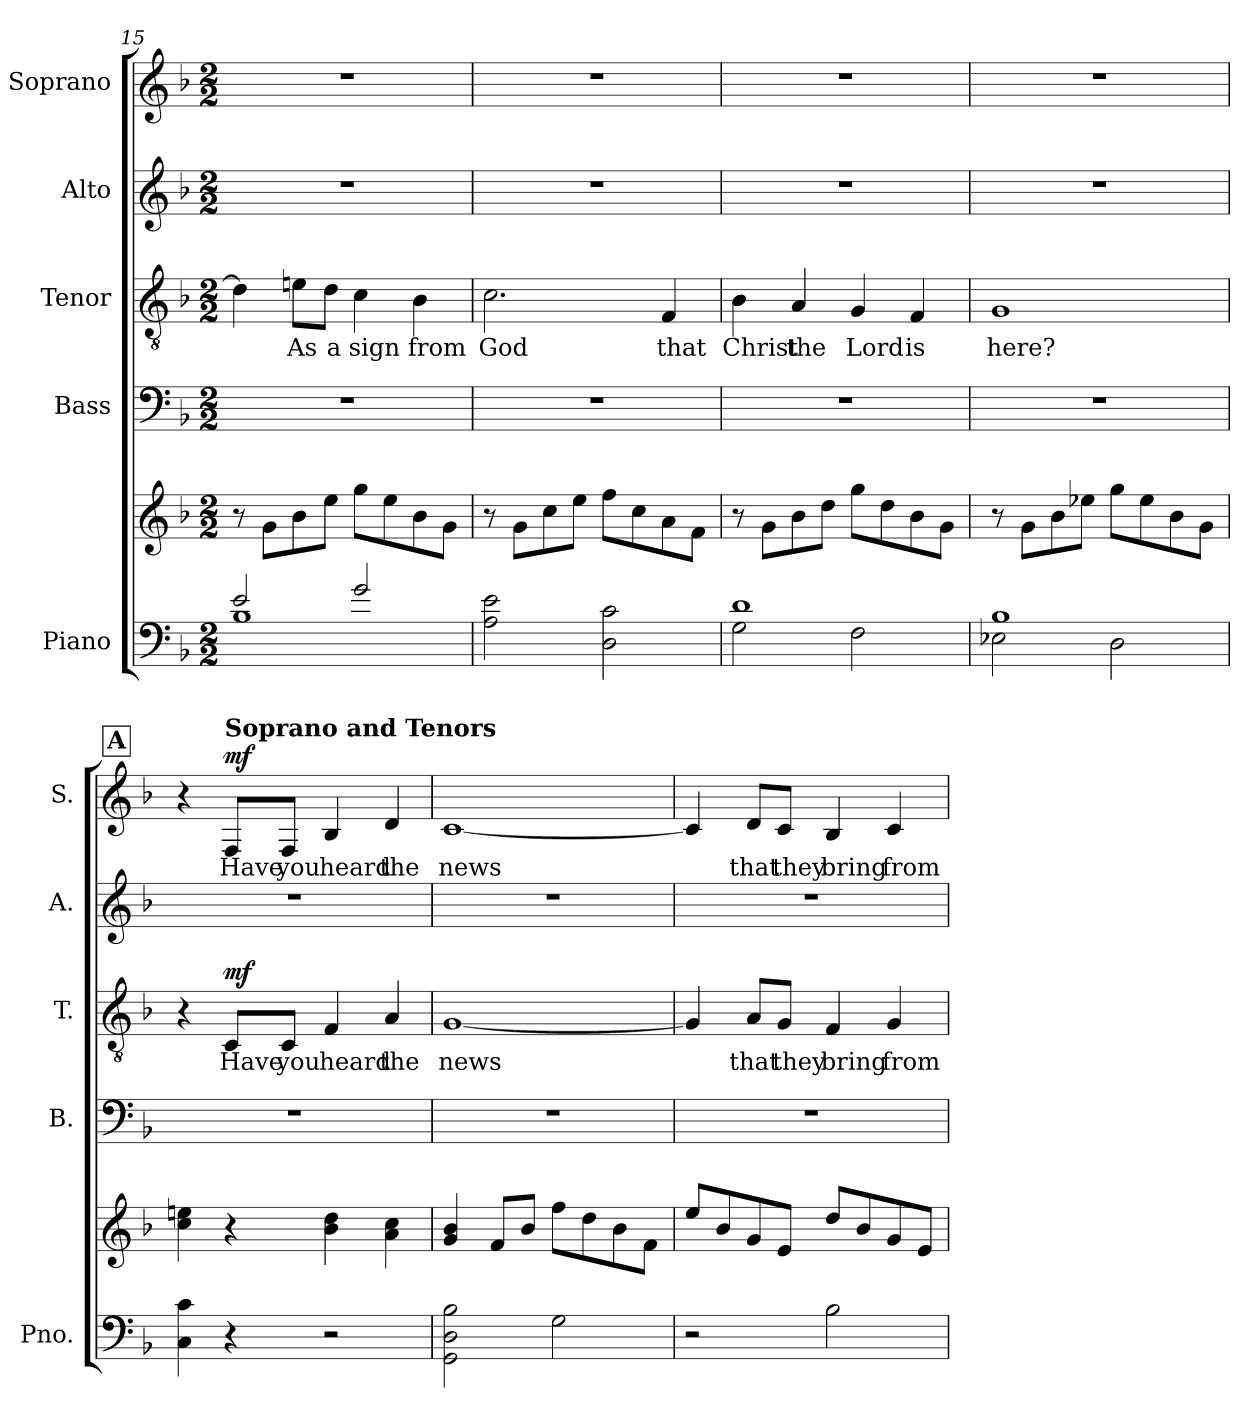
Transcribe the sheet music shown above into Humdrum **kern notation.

**kern	**kern	**kern	**kern	**text	**dynam	**kern	**kern	**text	**dynam
*part5	*part5	*part4	*part3	*part3	*part3	*part2	*part1	*part1	*part1
*staff6	*staff5	*staff4	*staff3	*staff3	*staff3	*staff2	*staff1	*staff1	*staff1
*I"Piano	*	*I"Bass	*I"Tenor	*	*	*I"Alto	*I"Soprano	*	*
*I'Pno.	*	*I'B.	*I'T.	*	*	*I'A.	*I'S.	*	*
!!LO:PB:g=z
*clefF4	*clefG2	*clefF4	*clefGv2	*	*	*clefG2	*clefG2	*	*
*	*	*	*	*	*	*	*ITrd-4c-7	*	*
*k[b-]	*k[b-]	*k[b-]	*k[b-]	*	*	*k[b-]	*k[]	*	*
*M2/2	*M2/2	*M2/2	*M2/2	*	*	*M2/2	*M2/2	*	*
=15	=15	=15	=15	=15	=15	=15	=15	=15	=15
*^	*	*	*	*	*	*	*	*	*
2e/	1B-	8r	1r	4d\]	.	.	1r	1r	.	.
.	.	8g\L	.	.	.	.	.	.	.	.
.	.	8b-\	.	8en\L	As	.	.	.	.	.
.	.	8ee\J	.	8d\J	a	.	.	.	.	.
2g/	.	8gg\L	.	4c\	sign	.	.	.	.	.
.	.	8ee\	.	.	.	.	.	.	.	.
.	.	8b-\	.	4B-\	from	.	.	.	.	.
.	.	8g\J	.	.	.	.	.	.	.	.
*v	*v	*	*	*	*	*	*	*	*	*
=16	=16	=16	=16	=16	=16	=16	=16	=16	=16
2A\ 2e\	8r	1r	2.c\	God	.	1r	1r	.	.
.	8g\L	.	.	.	.	.	.	.	.
.	8cc\	.	.	.	.	.	.	.	.
.	8ee\J	.	.	.	.	.	.	.	.
2D\ 2c\	8ff\L	.	.	.	.	.	.	.	.
.	8cc\	.	.	.	.	.	.	.	.
.	8a\	.	4F/	that	.	.	.	.	.
.	8f\J	.	.	.	.	.	.	.	.
=17	=17	=17	=17	=17	=17	=17	=17	=17	=17
*^	*	*	*	*	*	*	*	*	*
1d	2G\	8r	1r	4B-\	Christ	.	1r	1r	.	.
.	.	8g\L	.	.	.	.	.	.	.	.
.	.	8b-\	.	4A/	the	.	.	.	.	.
.	.	8dd\J	.	.	.	.	.	.	.	.
.	2F\	8gg\L	.	4G/	Lord	.	.	.	.	.
.	.	8dd\	.	.	.	.	.	.	.	.
.	.	8b-\	.	4F/	is	.	.	.	.	.
.	.	8g\J	.	.	.	.	.	.	.	.
=18	=18	=18	=18	=18	=18	=18	=18	=18	=18	=18
1B-	2E-X\	8r	1r	1G	here?	.	1r	1r	.	.
.	.	8g\L	.	.	.	.	.	.	.	.
.	.	8b-\	.	.	.	.	.	.	.	.
.	.	8ee-X\J	.	.	.	.	.	.	.	.
.	2D\	8gg\L	.	.	.	.	.	.	.	.
.	.	8ee-\	.	.	.	.	.	.	.	.
.	.	8b-\	.	.	.	.	.	.	.	.
.	.	8g\J	.	.	.	.	.	.	.	.
*v	*v	*	*	*	*	*	*	*	*	*
!!LO:LB:g=z
!!LO:REH:place=s1:a:B:fs=16:t=A
=19	=19	=19	=19	=19	=19	=19	=19	=19	=19
4C\ 4c\	4cc\ 4een\	1r	4r	.	.	1r	4r	.	.
!	!	!	!	!	!	!	!LO:TX:a:B:t=Soprano and Tenors	!	!
!	!	!	!	!	!LO:DY:a	!	!	!	!LO:DY:a
4r	4r	.	8C/L	Have	mf	.	8ci/L	Have	mf
.	.	.	8C/J	you	.	.	8ci/J	you	.
2r	4b-\ 4dd\	.	4F/	heard	.	.	4fi/	heard	.
.	4a\ 4cc\	.	4A/	the	.	.	4ai/	the	.
=20	=20	=20	=20	=20	=20	=20	=20	=20	=20
2GG\ 2D\ 2B-\	4g/ 4b-/	1r	[1G	news	.	1r	[1gi	news	.
.	8f/L	.	.	.	.	.	.	.	.
.	8b-/J	.	.	.	.	.	.	.	.
2G\	8ff\L	.	.	.	.	.	.	.	.
.	8dd\	.	.	.	.	.	.	.	.
.	8b-\	.	.	.	.	.	.	.	.
.	8f\J	.	.	.	.	.	.	.	.
=21	=21	=21	=21	=21	=21	=21	=21	=21	=21
2r	8ee/L	1r	4G/]	.	.	1r	4gi/]	.	.
.	8b-/	.	.	.	.	.	.	.	.
.	8g/	.	8A/L	that	.	.	8ai/L	that	.
.	8e/J	.	8G/J	they	.	.	8gi/J	they	.
2B-\	8dd/L	.	4F/	bring	.	.	4fi/	bring	.
.	8b-/	.	.	.	.	.	.	.	.
.	8g/	.	4G/	from	.	.	4gi/	from	.
.	8e/J	.	.	.	.	.	.	.	.
=	=	=	=	=	=	=	=	=	=
*-	*-	*-	*-	*-	*-	*-	*-	*-	*-
